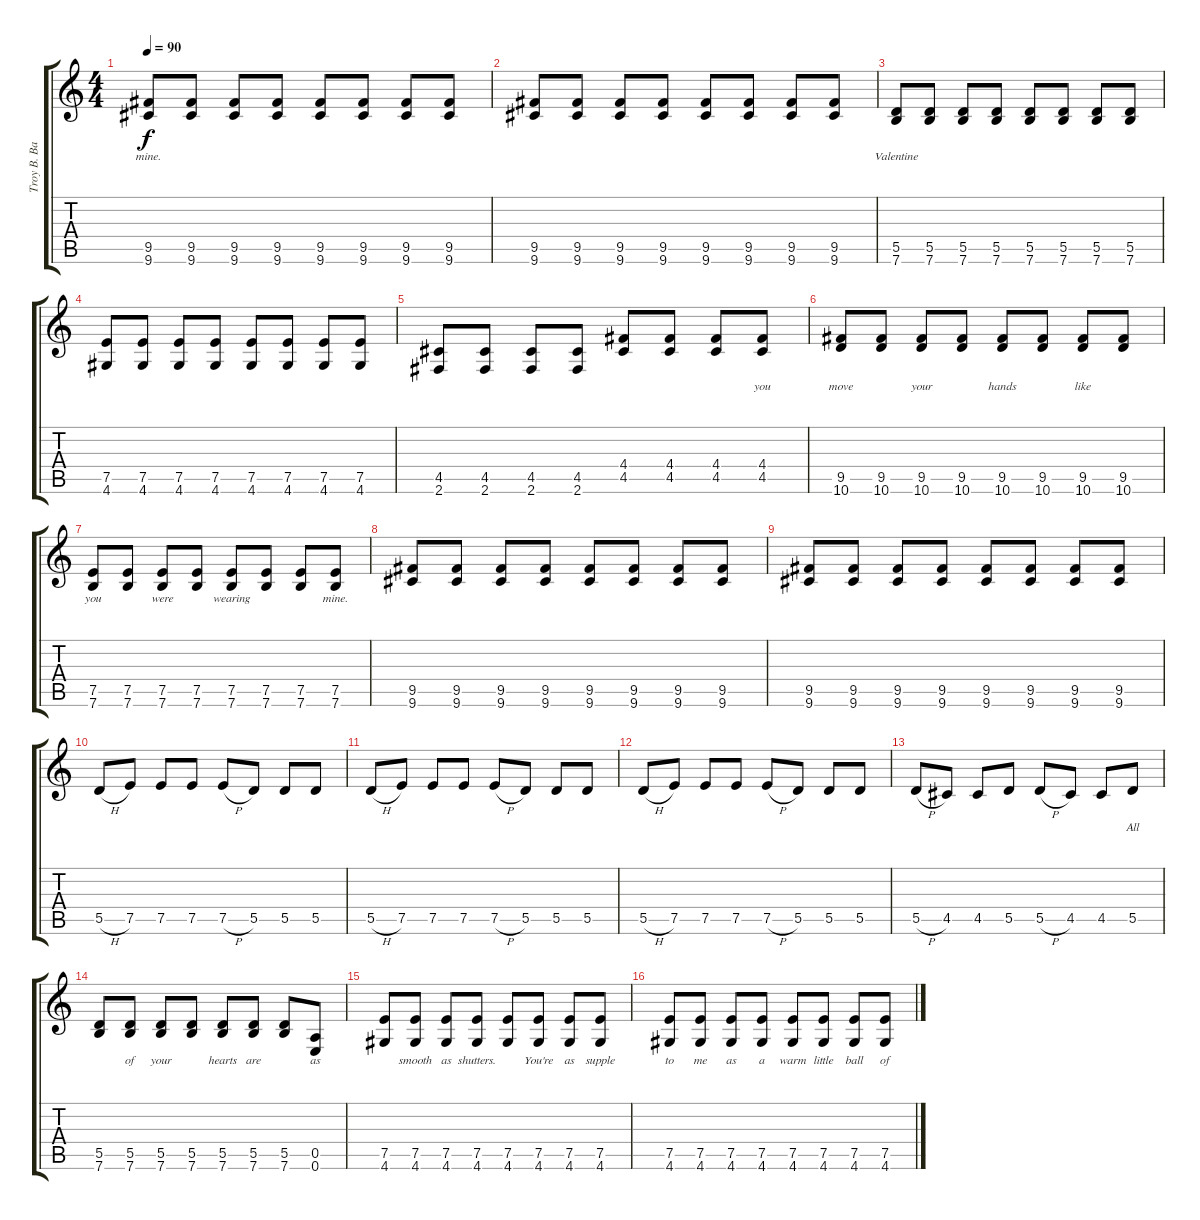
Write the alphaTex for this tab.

\track ("Troy B. Balthazar" "Troy B. Ba") {instrument electricguitarmuted}
\staff {score tabs}
\tuning (E4 B3 G3 D3 A2 E2) {hide}
\ts (4 4)
\tempo 90
\clef g2
\ks c
(9.5 9.6).8{lyrics (0 "mine.") lyrics (1 "") lyrics (2 "") lyrics (3 "") lyrics (4 "") dy f} (9.5 9.6).8{lyrics (0 "") lyrics (1 "") lyrics (2 "") lyrics (3 "") lyrics (4 "")} (9.5 9.6).8{lyrics (0 "") lyrics (1 "") lyrics (2 "") lyrics (3 "") lyrics (4 "")} (9.5 9.6).8{lyrics (0 "") lyrics (1 "") lyrics (2 "") lyrics (3 "") lyrics (4 "")} (9.5 9.6).8{lyrics (0 "") lyrics (1 "") lyrics (2 "") lyrics (3 "") lyrics (4 "")} (9.5 9.6).8{lyrics (0 "") lyrics (1 "") lyrics (2 "") lyrics (3 "") lyrics (4 "")} (9.5 9.6).8{lyrics (0 "") lyrics (1 "") lyrics (2 "") lyrics (3 "") lyrics (4 "")} (9.5 9.6).8{lyrics (0 "") lyrics (1 "") lyrics (2 "") lyrics (3 "") lyrics (4 "")} |
(9.5 9.6).8{lyrics (0 "") lyrics (1 "") lyrics (2 "") lyrics (3 "") lyrics (4 "")} (9.5 9.6).8{lyrics (0 "") lyrics (1 "") lyrics (2 "") lyrics (3 "") lyrics (4 "")} (9.5 9.6).8{lyrics (0 "") lyrics (1 "") lyrics (2 "") lyrics (3 "") lyrics (4 "")} (9.5 9.6).8{lyrics (0 "") lyrics (1 "") lyrics (2 "") lyrics (3 "") lyrics (4 "")} (9.5 9.6).8{lyrics (0 "") lyrics (1 "") lyrics (2 "") lyrics (3 "") lyrics (4 "")} (9.5 9.6).8{lyrics (0 "") lyrics (1 "") lyrics (2 "") lyrics (3 "") lyrics (4 "")} (9.5 9.6).8{lyrics (0 "") lyrics (1 "") lyrics (2 "") lyrics (3 "") lyrics (4 "")} (9.5 9.6).8{lyrics (0 "") lyrics (1 "") lyrics (2 "") lyrics (3 "") lyrics (4 "")} |
(5.5 7.6).8{lyrics (0 "Valentine") lyrics (1 "") lyrics (2 "") lyrics (3 "") lyrics (4 "")} (5.5 7.6).8{lyrics (0 "") lyrics (1 "") lyrics (2 "") lyrics (3 "") lyrics (4 "")} (5.5 7.6).8{lyrics (0 "") lyrics (1 "") lyrics (2 "") lyrics (3 "") lyrics (4 "")} (5.5 7.6).8{lyrics (0 "") lyrics (1 "") lyrics (2 "") lyrics (3 "") lyrics (4 "")} (5.5 7.6).8{lyrics (0 "") lyrics (1 "") lyrics (2 "") lyrics (3 "") lyrics (4 "")} (5.5 7.6).8{lyrics (0 "") lyrics (1 "") lyrics (2 "") lyrics (3 "") lyrics (4 "")} (5.5 7.6).8{lyrics (0 "") lyrics (1 "") lyrics (2 "") lyrics (3 "") lyrics (4 "")} (5.5 7.6).8{lyrics (0 "") lyrics (1 "") lyrics (2 "") lyrics (3 "") lyrics (4 "")} |
(7.5 4.6).8{lyrics (0 "") lyrics (1 "") lyrics (2 "") lyrics (3 "") lyrics (4 "")} (7.5 4.6).8{lyrics (0 "") lyrics (1 "") lyrics (2 "") lyrics (3 "") lyrics (4 "")} (7.5 4.6).8{lyrics (0 "") lyrics (1 "") lyrics (2 "") lyrics (3 "") lyrics (4 "")} (7.5 4.6).8{lyrics (0 "") lyrics (1 "") lyrics (2 "") lyrics (3 "") lyrics (4 "")} (7.5 4.6).8{lyrics (0 "") lyrics (1 "") lyrics (2 "") lyrics (3 "") lyrics (4 "")} (7.5 4.6).8{lyrics (0 "") lyrics (1 "") lyrics (2 "") lyrics (3 "") lyrics (4 "")} (7.5 4.6).8{lyrics (0 "") lyrics (1 "") lyrics (2 "") lyrics (3 "") lyrics (4 "")} (7.5 4.6).8{lyrics (0 "") lyrics (1 "") lyrics (2 "") lyrics (3 "") lyrics (4 "")} |
(4.5 2.6).8{lyrics (0 "") lyrics (1 "") lyrics (2 "") lyrics (3 "") lyrics (4 "")} (4.5 2.6).8{lyrics (0 "") lyrics (1 "") lyrics (2 "") lyrics (3 "") lyrics (4 "")} (4.5 2.6).8{lyrics (0 "") lyrics (1 "") lyrics (2 "") lyrics (3 "") lyrics (4 "")} (4.5 2.6).8{lyrics (0 "") lyrics (1 "") lyrics (2 "") lyrics (3 "") lyrics (4 "")} (4.4 4.5).8{lyrics (0 "") lyrics (1 "") lyrics (2 "") lyrics (3 "") lyrics (4 "")} (4.4 4.5).8{lyrics (0 "") lyrics (1 "") lyrics (2 "") lyrics (3 "") lyrics (4 "")} (4.4 4.5).8{lyrics (0 "") lyrics (1 "") lyrics (2 "") lyrics (3 "") lyrics (4 "")} (4.4 4.5).8{lyrics (0 "you") lyrics (1 "") lyrics (2 "") lyrics (3 "") lyrics (4 "")} |
(9.5 10.6).8{lyrics (0 "move") lyrics (1 "") lyrics (2 "") lyrics (3 "") lyrics (4 "")} (9.5 10.6).8{lyrics (0 "") lyrics (1 "") lyrics (2 "") lyrics (3 "") lyrics (4 "")} (9.5 10.6).8{lyrics (0 "your") lyrics (1 "") lyrics (2 "") lyrics (3 "") lyrics (4 "")} (9.5 10.6).8{lyrics (0 "") lyrics (1 "") lyrics (2 "") lyrics (3 "") lyrics (4 "")} (9.5 10.6).8{lyrics (0 "hands") lyrics (1 "") lyrics (2 "") lyrics (3 "") lyrics (4 "")} (9.5 10.6).8{lyrics (0 "") lyrics (1 "") lyrics (2 "") lyrics (3 "") lyrics (4 "")} (9.5 10.6).8{lyrics (0 "like") lyrics (1 "") lyrics (2 "") lyrics (3 "") lyrics (4 "")} (9.5 10.6).8{lyrics (0 "") lyrics (1 "") lyrics (2 "") lyrics (3 "") lyrics (4 "")} |
(7.5 7.6).8{lyrics (0 "you") lyrics (1 "") lyrics (2 "") lyrics (3 "") lyrics (4 "")} (7.5 7.6).8{lyrics (0 "") lyrics (1 "") lyrics (2 "") lyrics (3 "") lyrics (4 "")} (7.5 7.6).8{lyrics (0 "were") lyrics (1 "") lyrics (2 "") lyrics (3 "") lyrics (4 "")} (7.5 7.6).8{lyrics (0 "") lyrics (1 "") lyrics (2 "") lyrics (3 "") lyrics (4 "")} (7.5 7.6).8{lyrics (0 "wearing") lyrics (1 "") lyrics (2 "") lyrics (3 "") lyrics (4 "")} (7.5 7.6).8{lyrics (0 "") lyrics (1 "") lyrics (2 "") lyrics (3 "") lyrics (4 "")} (7.5 7.6).8{lyrics (0 "") lyrics (1 "") lyrics (2 "") lyrics (3 "") lyrics (4 "")} (7.5 7.6).8{lyrics (0 "mine.") lyrics (1 "") lyrics (2 "") lyrics (3 "") lyrics (4 "")} |
(9.5 9.6).8{lyrics (0 "") lyrics (1 "") lyrics (2 "") lyrics (3 "") lyrics (4 "")} (9.5 9.6).8{lyrics (0 "") lyrics (1 "") lyrics (2 "") lyrics (3 "") lyrics (4 "")} (9.5 9.6).8{lyrics (0 "") lyrics (1 "") lyrics (2 "") lyrics (3 "") lyrics (4 "")} (9.5 9.6).8{lyrics (0 "") lyrics (1 "") lyrics (2 "") lyrics (3 "") lyrics (4 "")} (9.5 9.6).8{lyrics (0 "") lyrics (1 "") lyrics (2 "") lyrics (3 "") lyrics (4 "")} (9.5 9.6).8{lyrics (0 "") lyrics (1 "") lyrics (2 "") lyrics (3 "") lyrics (4 "")} (9.5 9.6).8{lyrics (0 "") lyrics (1 "") lyrics (2 "") lyrics (3 "") lyrics (4 "")} (9.5 9.6).8{lyrics (0 "") lyrics (1 "") lyrics (2 "") lyrics (3 "") lyrics (4 "")} |
(9.5 9.6).8{lyrics (0 "") lyrics (1 "") lyrics (2 "") lyrics (3 "") lyrics (4 "")} (9.5 9.6).8{lyrics (0 "") lyrics (1 "") lyrics (2 "") lyrics (3 "") lyrics (4 "")} (9.5 9.6).8{lyrics (0 "") lyrics (1 "") lyrics (2 "") lyrics (3 "") lyrics (4 "")} (9.5 9.6).8{lyrics (0 "") lyrics (1 "") lyrics (2 "") lyrics (3 "") lyrics (4 "")} (9.5 9.6).8{lyrics (0 "") lyrics (1 "") lyrics (2 "") lyrics (3 "") lyrics (4 "")} (9.5 9.6).8{lyrics (0 "") lyrics (1 "") lyrics (2 "") lyrics (3 "") lyrics (4 "")} (9.5 9.6).8{lyrics (0 "") lyrics (1 "") lyrics (2 "") lyrics (3 "") lyrics (4 "")} (9.5 9.6).8{lyrics (0 "") lyrics (1 "") lyrics (2 "") lyrics (3 "") lyrics (4 "")} |
5.5{h}.8{lyrics (0 "") lyrics (1 "") lyrics (2 "") lyrics (3 "") lyrics (4 "")} 7.5.8{lyrics (0 "") lyrics (1 "") lyrics (2 "") lyrics (3 "") lyrics (4 "")} 7.5.8{lyrics (0 "") lyrics (1 "") lyrics (2 "") lyrics (3 "") lyrics (4 "")} 7.5.8{lyrics (0 "") lyrics (1 "") lyrics (2 "") lyrics (3 "") lyrics (4 "")} 7.5{h}.8{lyrics (0 "") lyrics (1 "") lyrics (2 "") lyrics (3 "") lyrics (4 "")} 5.5.8{lyrics (0 "") lyrics (1 "") lyrics (2 "") lyrics (3 "") lyrics (4 "")} 5.5.8{lyrics (0 "") lyrics (1 "") lyrics (2 "") lyrics (3 "") lyrics (4 "")} 5.5.8{lyrics (0 "") lyrics (1 "") lyrics (2 "") lyrics (3 "") lyrics (4 "")} |
5.5{h}.8{lyrics (0 "") lyrics (1 "") lyrics (2 "") lyrics (3 "") lyrics (4 "")} 7.5.8{lyrics (0 "") lyrics (1 "") lyrics (2 "") lyrics (3 "") lyrics (4 "")} 7.5.8{lyrics (0 "") lyrics (1 "") lyrics (2 "") lyrics (3 "") lyrics (4 "")} 7.5.8{lyrics (0 "") lyrics (1 "") lyrics (2 "") lyrics (3 "") lyrics (4 "")} 7.5{h}.8{lyrics (0 "") lyrics (1 "") lyrics (2 "") lyrics (3 "") lyrics (4 "")} 5.5.8{lyrics (0 "") lyrics (1 "") lyrics (2 "") lyrics (3 "") lyrics (4 "")} 5.5.8{lyrics (0 "") lyrics (1 "") lyrics (2 "") lyrics (3 "") lyrics (4 "")} 5.5.8{lyrics (0 "") lyrics (1 "") lyrics (2 "") lyrics (3 "") lyrics (4 "")} |
5.5{h}.8{lyrics (0 "") lyrics (1 "") lyrics (2 "") lyrics (3 "") lyrics (4 "")} 7.5.8{lyrics (0 "") lyrics (1 "") lyrics (2 "") lyrics (3 "") lyrics (4 "")} 7.5.8{lyrics (0 "") lyrics (1 "") lyrics (2 "") lyrics (3 "") lyrics (4 "")} 7.5.8{lyrics (0 "") lyrics (1 "") lyrics (2 "") lyrics (3 "") lyrics (4 "")} 7.5{h}.8{lyrics (0 "") lyrics (1 "") lyrics (2 "") lyrics (3 "") lyrics (4 "")} 5.5.8{lyrics (0 "") lyrics (1 "") lyrics (2 "") lyrics (3 "") lyrics (4 "")} 5.5.8{lyrics (0 "") lyrics (1 "") lyrics (2 "") lyrics (3 "") lyrics (4 "")} 5.5.8{lyrics (0 "") lyrics (1 "") lyrics (2 "") lyrics (3 "") lyrics (4 "")} |
5.5{h}.8{lyrics (0 "") lyrics (1 "") lyrics (2 "") lyrics (3 "") lyrics (4 "")} 4.5.8{lyrics (0 "") lyrics (1 "") lyrics (2 "") lyrics (3 "") lyrics (4 "")} 4.5.8{lyrics (0 "") lyrics (1 "") lyrics (2 "") lyrics (3 "") lyrics (4 "")} 5.5.8{lyrics (0 "") lyrics (1 "") lyrics (2 "") lyrics (3 "") lyrics (4 "")} 5.5{h}.8{lyrics (0 "") lyrics (1 "") lyrics (2 "") lyrics (3 "") lyrics (4 "")} 4.5.8{lyrics (0 "") lyrics (1 "") lyrics (2 "") lyrics (3 "") lyrics (4 "")} 4.5.8{lyrics (0 "") lyrics (1 "") lyrics (2 "") lyrics (3 "") lyrics (4 "")} 5.5.8{lyrics (0 "All") lyrics (1 "") lyrics (2 "") lyrics (3 "") lyrics (4 "")} |
(5.5 7.6).8{lyrics (0 "") lyrics (1 "") lyrics (2 "") lyrics (3 "") lyrics (4 "")} (5.5 7.6).8{lyrics (0 "of") lyrics (1 "") lyrics (2 "") lyrics (3 "") lyrics (4 "")} (5.5 7.6).8{lyrics (0 "your") lyrics (1 "") lyrics (2 "") lyrics (3 "") lyrics (4 "")} (5.5 7.6).8{lyrics (0 "") lyrics (1 "") lyrics (2 "") lyrics (3 "") lyrics (4 "")} (5.5 7.6).8{lyrics (0 "hearts") lyrics (1 "") lyrics (2 "") lyrics (3 "") lyrics (4 "")} (5.5 7.6).8{lyrics (0 "are") lyrics (1 "") lyrics (2 "") lyrics (3 "") lyrics (4 "")} (5.5 7.6).8{lyrics (0 "") lyrics (1 "") lyrics (2 "") lyrics (3 "") lyrics (4 "")} (0.5 0.6).8{lyrics (0 "as") lyrics (1 "") lyrics (2 "") lyrics (3 "") lyrics (4 "")} |
(7.5 4.6).8{lyrics (0 "") lyrics (1 "") lyrics (2 "") lyrics (3 "") lyrics (4 "")} (7.5 4.6).8{lyrics (0 "smooth") lyrics (1 "") lyrics (2 "") lyrics (3 "") lyrics (4 "")} (7.5 4.6).8{lyrics (0 "as") lyrics (1 "") lyrics (2 "") lyrics (3 "") lyrics (4 "")} (7.5 4.6).8{lyrics (0 "shutters.") lyrics (1 "") lyrics (2 "") lyrics (3 "") lyrics (4 "")} (7.5 4.6).8{lyrics (0 "") lyrics (1 "") lyrics (2 "") lyrics (3 "") lyrics (4 "")} (7.5 4.6).8{lyrics (0 "You're") lyrics (1 "") lyrics (2 "") lyrics (3 "") lyrics (4 "")} (7.5 4.6).8{lyrics (0 "as") lyrics (1 "") lyrics (2 "") lyrics (3 "") lyrics (4 "")} (7.5 4.6).8{lyrics (0 "supple") lyrics (1 "") lyrics (2 "") lyrics (3 "") lyrics (4 "")} |
(7.5 4.6).8{lyrics (0 "to") lyrics (1 "") lyrics (2 "") lyrics (3 "") lyrics (4 "")} (7.5 4.6).8{lyrics (0 "me") lyrics (1 "") lyrics (2 "") lyrics (3 "") lyrics (4 "")} (7.5 4.6).8{lyrics (0 "as") lyrics (1 "") lyrics (2 "") lyrics (3 "") lyrics (4 "")} (7.5 4.6).8{lyrics (0 "a") lyrics (1 "") lyrics (2 "") lyrics (3 "") lyrics (4 "")} (7.5 4.6).8{lyrics (0 "warm") lyrics (1 "") lyrics (2 "") lyrics (3 "") lyrics (4 "")} (7.5 4.6).8{lyrics (0 "little") lyrics (1 "") lyrics (2 "") lyrics (3 "") lyrics (4 "")} (7.5 4.6).8{lyrics (0 "ball") lyrics (1 "") lyrics (2 "") lyrics (3 "") lyrics (4 "")} (7.5 4.6).8{lyrics (0 "of") lyrics (1 "") lyrics (2 "") lyrics (3 "") lyrics (4 "")}
